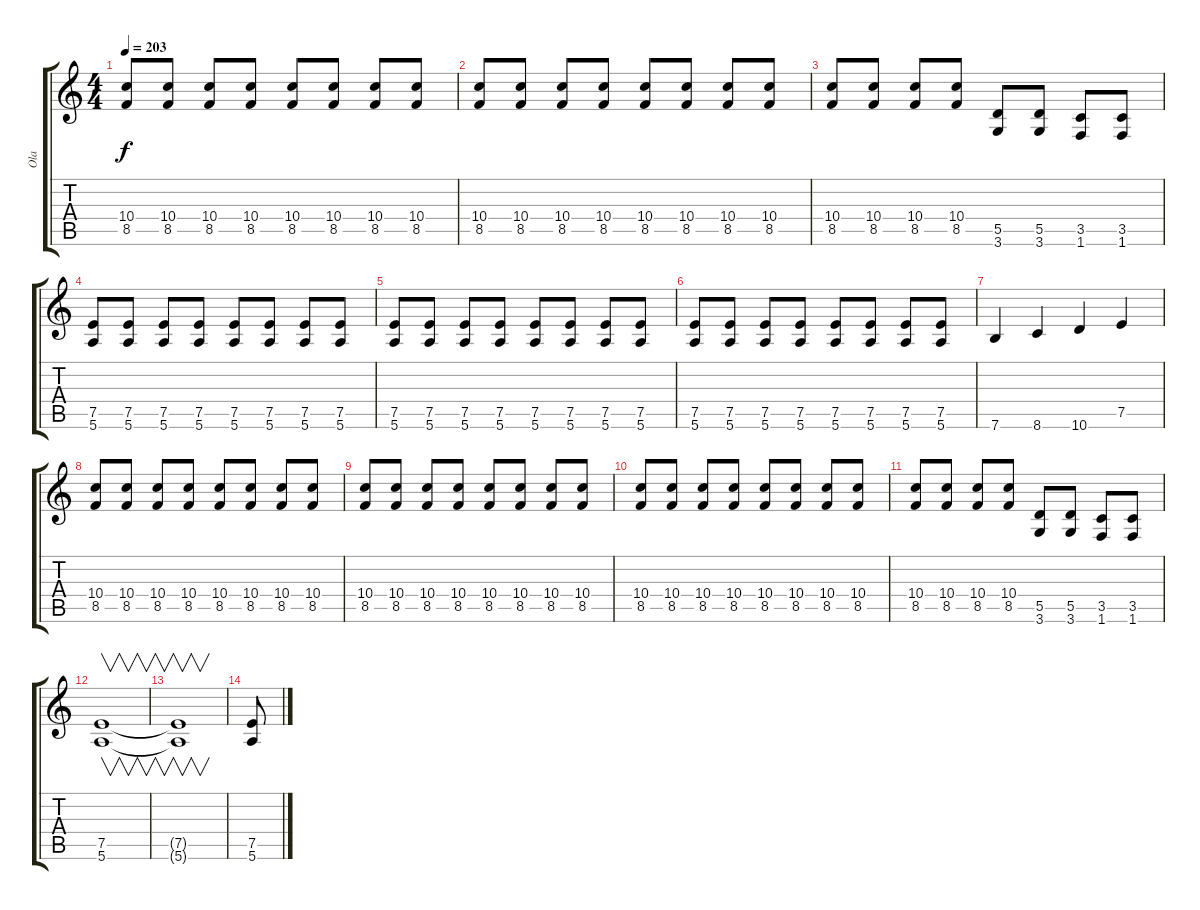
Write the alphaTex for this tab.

\track ("Ola" "Ola") {instrument distortionguitar}
\staff {score tabs}
\tuning (E4 B3 G3 D3 A2 E2) {hide}
\ts (4 4)
\tempo 203
\clef g2
\ks c
(10.4 8.5).8{dy f} (10.4 8.5).8 (10.4 8.5).8 (10.4 8.5).8 (10.4 8.5).8 (10.4 8.5).8 (10.4 8.5).8 (10.4 8.5).8 |
(10.4 8.5).8 (10.4 8.5).8 (10.4 8.5).8 (10.4 8.5).8 (10.4 8.5).8 (10.4 8.5).8 (10.4 8.5).8 (10.4 8.5).8 |
(10.4 8.5).8 (10.4 8.5).8 (10.4 8.5).8 (10.4 8.5).8 (5.5 3.6).8 (5.5 3.6).8 (3.5 1.6).8 (3.5 1.6).8 |
(7.5 5.6).8 (7.5 5.6).8 (7.5 5.6).8 (7.5 5.6).8 (7.5 5.6).8 (7.5 5.6).8 (7.5 5.6).8 (7.5 5.6).8 |
(7.5 5.6).8 (7.5 5.6).8 (7.5 5.6).8 (7.5 5.6).8 (7.5 5.6).8 (7.5 5.6).8 (7.5 5.6).8 (7.5 5.6).8 |
(7.5 5.6).8 (7.5 5.6).8 (7.5 5.6).8 (7.5 5.6).8 (7.5 5.6).8 (7.5 5.6).8 (7.5 5.6).8 (7.5 5.6).8 |
7.6.4 8.6.4 10.6.4 7.5.4 |
(10.4 8.5).8 (10.4 8.5).8 (10.4 8.5).8 (10.4 8.5).8 (10.4 8.5).8 (10.4 8.5).8 (10.4 8.5).8 (10.4 8.5).8 |
(10.4 8.5).8 (10.4 8.5).8 (10.4 8.5).8 (10.4 8.5).8 (10.4 8.5).8 (10.4 8.5).8 (10.4 8.5).8 (10.4 8.5).8 |
(10.4 8.5).8 (10.4 8.5).8 (10.4 8.5).8 (10.4 8.5).8 (10.4 8.5).8 (10.4 8.5).8 (10.4 8.5).8 (10.4 8.5).8 |
(10.4 8.5).8 (10.4 8.5).8 (10.4 8.5).8 (10.4 8.5).8 (5.5 3.6).8 (5.5 3.6).8 (3.5 1.6).8 (3.5 1.6).8 |
(7.5 5.6).1{v} |
(7.5{t} 5.6{t}).1{v} |
(7.5 5.6).8
